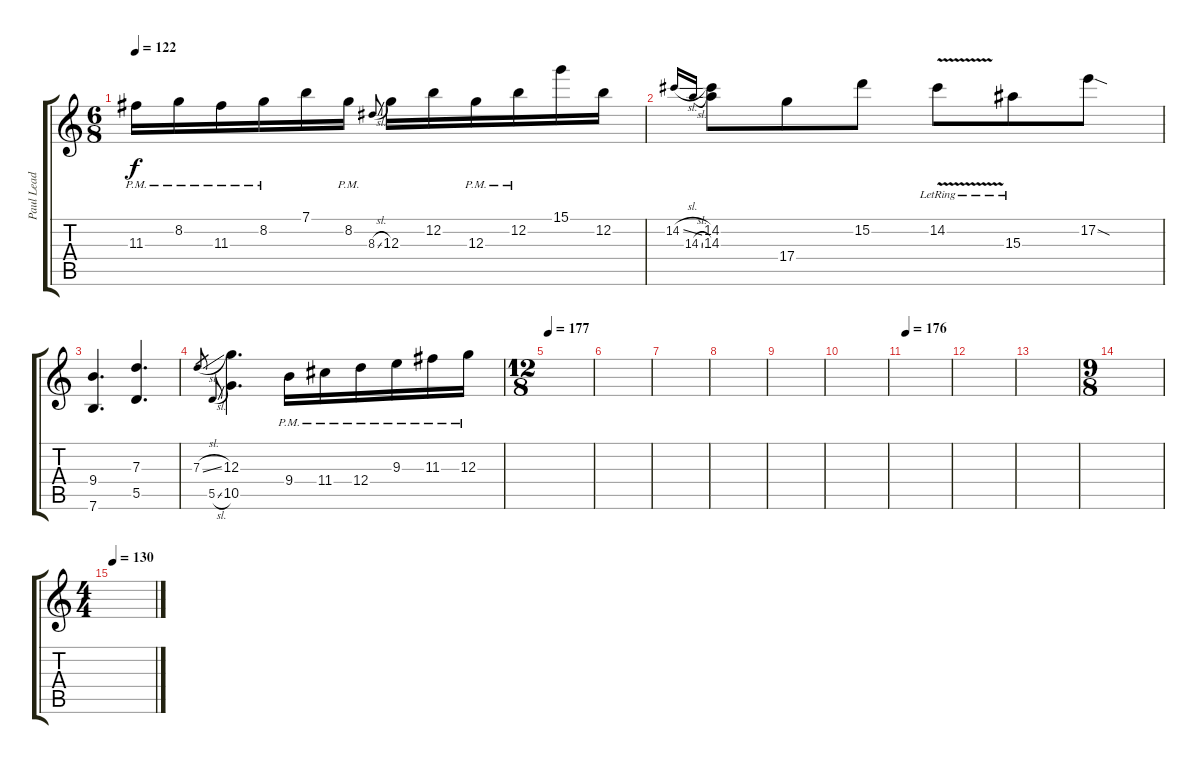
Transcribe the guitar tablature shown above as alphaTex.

\track ("Paul Lead" "Paul Lead") {instrument distortionguitar}
\staff {score tabs}
\tuning (E4 B3 G3 D3 A2 E2) {hide}
\ts (6 8)
\tempo 122
\clef g2
\ks c
11.3{pm}.16{dy f} 8.2{pm}.16 11.3{pm}.16 8.2{pm}.16 7.1.16 8.2{pm}.16 8.3{sl}.8{gr onbeat} 12.3.16 12.2.16 12.3{pm}.16 12.2{pm}.16 15.1.16 12.2.16 |
14.2{sl}.16{gr onbeat} 14.3{sl}.16{gr onbeat} (14.2 14.3).8 17.4.8 15.2.8 14.2{v lr}.8 15.3{lr}.8 17.2{sod}.8 |
(9.4 7.6).4{d} (7.3 5.5).4{d} |
7.3{sl}.16{gr} 5.5{sl}.16{gr onbeat} (12.3 10.5).4{d} 9.4{pm}.16 11.4{pm}.16 12.4{pm}.16 9.3{pm}.16 11.3{pm}.16 12.3{pm}.16 |
\ts (12 8)
\tempo 177
|
|
|
|
|
|
\tempo 176
|
|
|
\ts (9 8)
|
\ts (4 4)
\tempo 130
